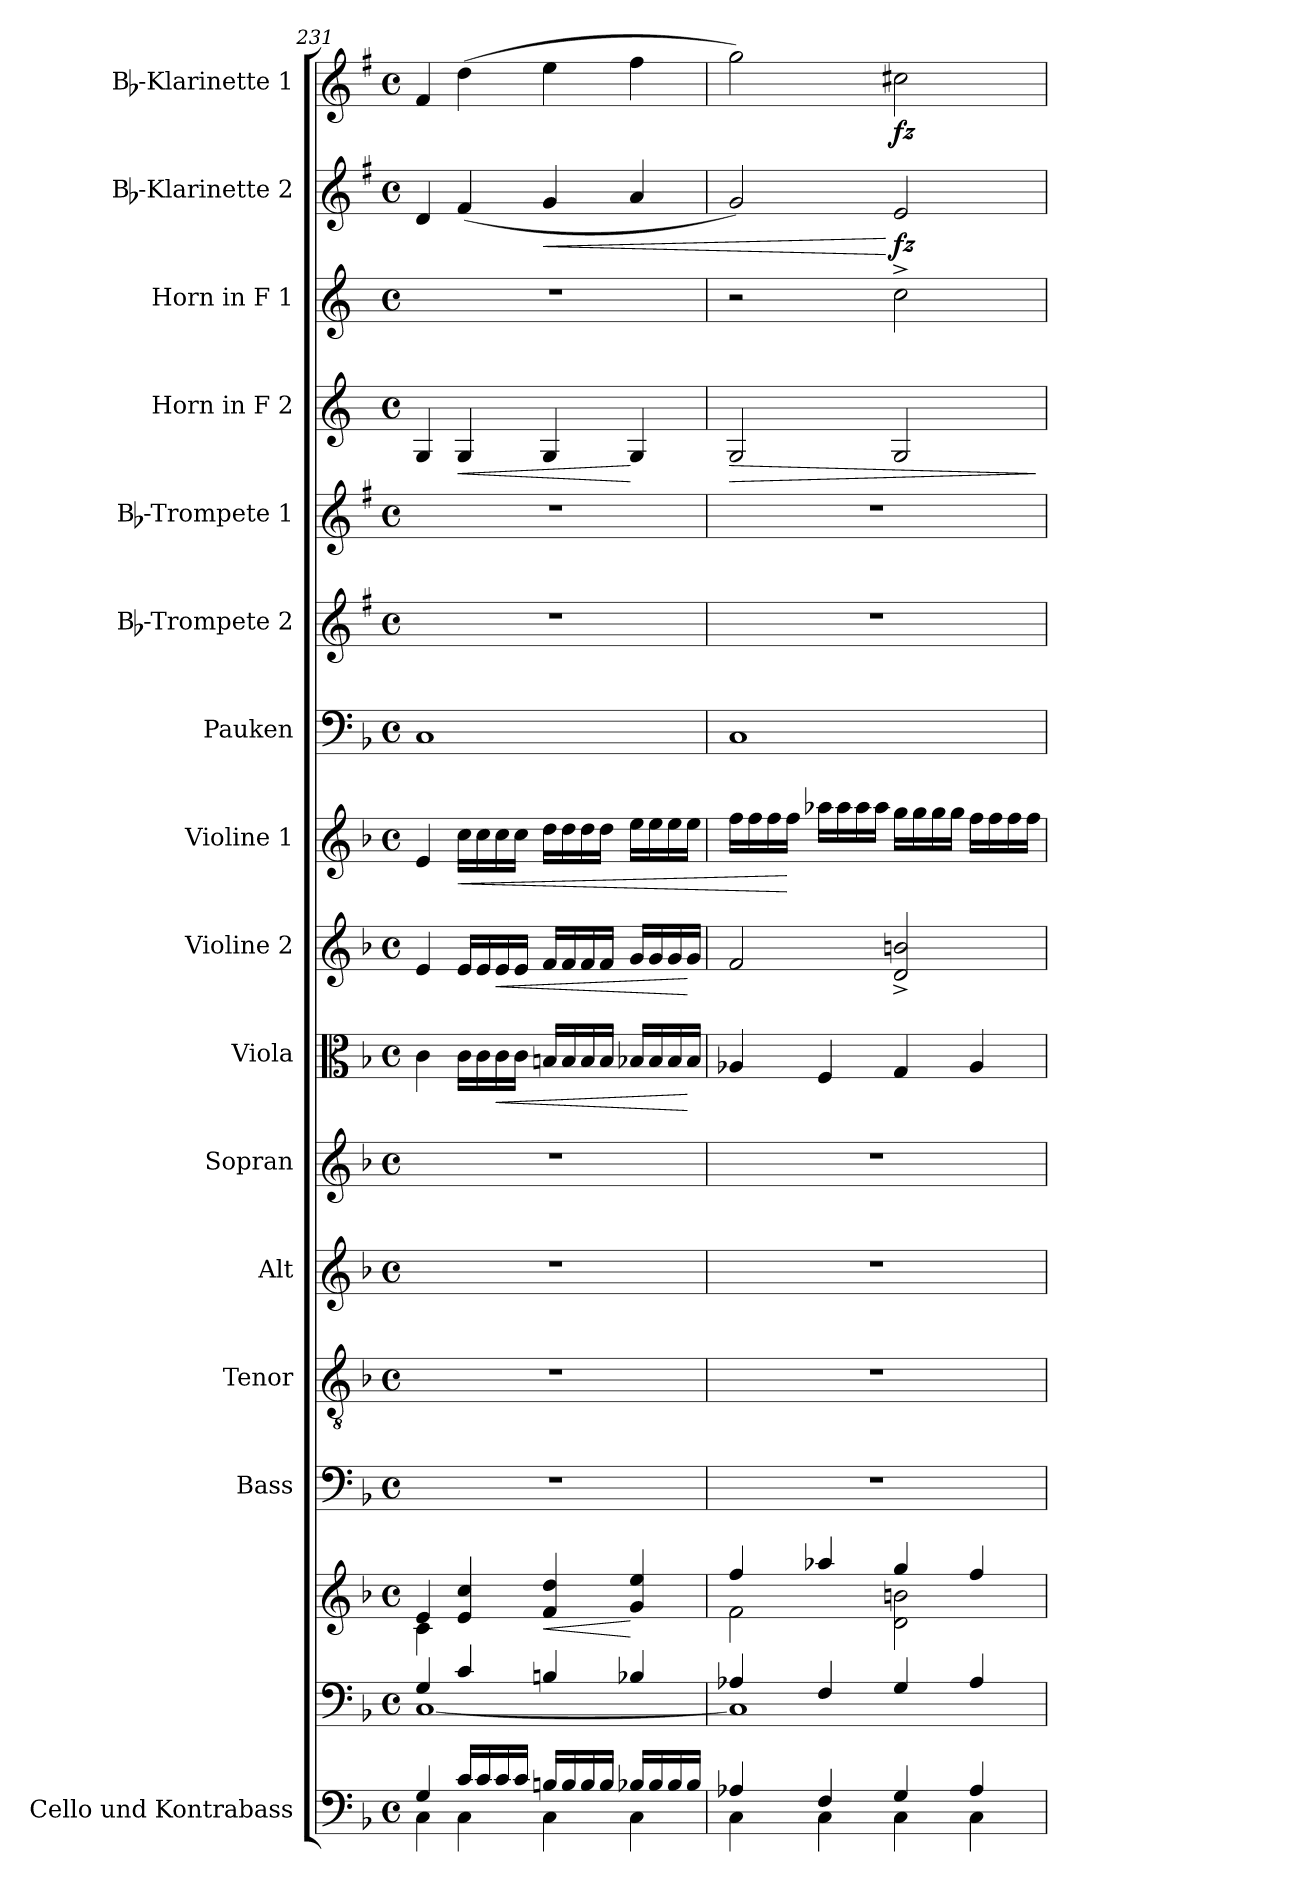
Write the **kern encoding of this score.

**kern	**kern	**kern	**dynam	**kern	**kern	**kern	**kern	**kern	**dynam	**kern	**dynam	**kern	**dynam	**kern	**kern	**kern	**kern	**dynam	**kern	**kern	**dynam	**kern	**dynam
*part16	*part15	*part15	*part15	*part14	*part13	*part12	*part11	*part10	*part10	*part9	*part9	*part8	*part8	*part7	*part6	*part5	*part4	*part4	*part3	*part2	*part2	*part1	*part1
*staff17	*staff16	*staff15	*staff15/16	*staff14	*staff13	*staff12	*staff11	*staff10	*staff10	*staff9	*staff9	*staff8	*staff8	*staff7	*staff6	*staff5	*staff4	*staff4	*staff3	*staff2	*staff2	*staff1	*staff1
*I"Cello und Kontrabass	*	*	*	*I"Bass	*I"Tenor	*I"Alt	*I"Sopran	*I"Viola	*	*I"Violine 2	*	*I"Violine 1	*	*I"Pauken	*I"Bb-Trompete 2	*I"Bb-Trompete 1	*I"Horn in F 2	*	*I"Horn in F 1	*I"Bb-Klarinette 2	*	*I"Bb-Klarinette 1	*
*I'Kb.	*	*	*	*I'B.	*I'T.	*I'A.	*I'S.	*I'Vla.	*	*I'Vl. 2	*	*I'Vl. 1	*	*I'Pk.	*I'Bb Trp. 2	*I'Bb Trp. 1	*	*	*	*I'Bb Kl. 2	*	*I'Bb Kl. 1	*
*clefF4	*clefF4	*clefG2	*	*clefF4	*clefGv2	*clefG2	*clefG2	*clefC3	*	*clefG2	*	*clefG2	*	*clefF4	*clefG2	*clefG2	*clefG2	*	*clefG2	*clefG2	*	*clefG2	*
*ITrd7c12	*	*	*	*	*	*	*	*	*	*	*	*	*	*	*ITrd1c2	*ITrd1c2	*ITrd4c7	*	*ITrd4c7	*ITrd1c2	*	*ITrd1c2	*
*k[b-]	*k[b-]	*k[b-]	*	*k[b-]	*k[b-]	*k[b-]	*k[b-]	*k[b-]	*	*k[b-]	*	*k[b-]	*	*k[b-]	*k[b-]	*k[b-]	*k[b-]	*	*k[b-]	*k[b-]	*	*k[b-]	*
*F:	*F:	*F:	*	*F:	*F:	*F:	*F:	*F:	*	*F:	*	*F:	*	*F:	*F:	*F:	*F:	*	*F:	*F:	*	*F:	*
*M4/4	*M4/4	*M4/4	*	*M4/4	*M4/4	*M4/4	*M4/4	*M4/4	*	*M4/4	*	*M4/4	*	*M4/4	*M4/4	*M4/4	*M4/4	*	*M4/4	*M4/4	*	*M4/4	*
*met(c)	*met(c)	*met(c)	*	*met(c)	*met(c)	*met(c)	*met(c)	*met(c)	*	*met(c)	*	*met(c)	*	*met(c)	*met(c)	*met(c)	*met(c)	*	*met(c)	*met(c)	*	*met(c)	*
=231	=231	=231	=231	=231	=231	=231	=231	=231	=231	=231	=231	=231	=231	=231	=231	=231	=231	=231	=231	=231	=231	=231	=231
*^	*^	*^	*	*	*	*	*	*	*	*	*	*	*	*	*	*	*	*	*	*	*	*	*
4GG/	4CC\	4G/	[<1C	4e/	4c\	.	1r	1r	1r	1r	4c\	.	4e/	.	4e/	.	1C	1r	1r	4C/	.	1r	4c/	.	4e/	.
!	!	!	!	!	!	!	!	!	!	!	!	!	!	!	!	!LO:HP:b	!	!	!	!	!LO:HP:b	!	!	!	!	!
16C/LL	4CC\	4c/	.	4e/ 4cc/	4ryy	.	.	.	.	.	16c\LL	.	16e/LL	.	16cc\LL	<	.	.	.	4C/	<	.	(<4e/	.	(>4cc\	.
16C/	.	.	.	.	.	.	.	.	.	.	16c\	.	16e/	.	16cc\	.	.	.	.	.	.	.	.	.	.	.
!	!	!	!	!	!	!	!	!	!	!	!	!LO:HP:b	!	!LO:HP:b	!	!	!	!	!	!	!	!	!	!	!	!
16C/	.	.	.	.	.	.	.	.	.	.	16c\	<	16e/	<	16cc\	.	.	.	.	.	.	.	.	.	.	.
16C/JJ	.	.	.	.	.	.	.	.	.	.	16c\JJ	.	16e/JJ	.	16cc\JJ	.	.	.	.	.	.	.	.	.	.	.
!	!	!	!	!	!	!LO:HP:b	!	!	!	!	!	!	!	!	!	!	!	!	!	!	!	!	!	!LO:HP:b	!	!
16BBn/LL	4CC\	4Bn/	.	4f/ 4dd/	2ryy	<	.	.	.	.	16Bn/LL	.	16f/LL	.	16dd\LL	.	.	.	.	4C/	.	.	4f/	<	4dd\	.
16BB/	.	.	.	.	.	.	.	.	.	.	16B/	.	16f/	.	16dd\	.	.	.	.	.	.	.	.	.	.	.
16BB/	.	.	.	.	.	.	.	.	.	.	16B/	.	16f/	.	16dd\	.	.	.	.	.	.	.	.	.	.	.
16BB/JJ	.	.	.	.	.	.	.	.	.	.	16B/JJ	.	16f/JJ	.	16dd\JJ	.	.	.	.	.	.	.	.	.	.	.
16BB-X/LL	4CC\	4B-X/	.	4g/ 4ee/	.	[	.	.	.	.	16B-X/LL	.	16g/LL	.	16ee\LL	.	.	.	.	4C/	[	.	4g/	.	4ee\	.
16BB-/	.	.	.	.	.	.	.	.	.	.	16B-/	.	16g/	.	16ee\	.	.	.	.	.	.	.	.	.	.	.
16BB-/	.	.	.	.	.	.	.	.	.	.	16B-/	.	16g/	.	16ee\	.	.	.	.	.	.	.	.	.	.	.
16BB-/JJ	.	.	.	.	.	.	.	.	.	.	16B-/JJ	[	16g/JJ	[	16ee\JJ	.	.	.	.	.	.	.	.	.	.	.
=232	=232	=232	=232	=232	=232	=232	=232	=232	=232	=232	=232	=232	=232	=232	=232	=232	=232	=232	=232	=232	=232	=232	=232	=232	=232	=232
!	!	!	!	!	!	!	!	!	!	!	!	!	!	!	!	!	!	!	!	!	!LO:HP:b	!	!	!	!	!
4AA-X/	4CC\	4A-X/	1C]	4ff/	2f\	.	1r	1r	1r	1r	4A-X/	.	2f/	.	16ff\LL	.	1C	1r	1r	2C/	>	2r	2f/)	.	2ff\)	.
.	.	.	.	.	.	.	.	.	.	.	.	.	.	.	16ff\	.	.	.	.	.	.	.	.	.	.	.
.	.	.	.	.	.	.	.	.	.	.	.	.	.	.	16ff\	.	.	.	.	.	.	.	.	.	.	.
.	.	.	.	.	.	.	.	.	.	.	.	.	.	.	16ff\JJ	[	.	.	.	.	.	.	.	.	.	.
4FF/	4CC\	4F/	.	4aa-X/	.	.	.	.	.	.	4F/	.	.	.	16aa-X\LL	.	.	.	.	.	.	.	.	.	.	.
.	.	.	.	.	.	.	.	.	.	.	.	.	.	.	16aa-\	.	.	.	.	.	.	.	.	.	.	.
.	.	.	.	.	.	.	.	.	.	.	.	.	.	.	16aa-\	.	.	.	.	.	.	.	.	.	.	.
.	.	.	.	.	.	.	.	.	.	.	.	.	.	.	16aa-\JJ	.	.	.	.	.	.	.	.	.	.	.
!	!	!	!	!	!	!	!	!	!	!	!	!	!	!	!	!	!	!	!	!	!	!	!	!LO:DY:n=1:b	!	!LO:DY:b
4GG/	4CC\	4G/	.	4gg/	2d\ 2bn\	.	.	.	.	.	4G/	.	2d/^< 2bn/^<	.	16gg\LL	.	.	.	.	2C/	.	2f^>\	2d/	[ fz	2bn\	fz
.	.	.	.	.	.	.	.	.	.	.	.	.	.	.	16gg\	.	.	.	.	.	.	.	.	.	.	.
.	.	.	.	.	.	.	.	.	.	.	.	.	.	.	16gg\	.	.	.	.	.	.	.	.	.	.	.
.	.	.	.	.	.	.	.	.	.	.	.	.	.	.	16gg\JJ	.	.	.	.	.	.	.	.	.	.	.
4AA-/	4CC\	4A-/	.	4ff/	.	.	.	.	.	.	4A-/	.	.	.	16ff\LL	.	.	.	.	.	.	.	.	.	.	.
.	.	.	.	.	.	.	.	.	.	.	.	.	.	.	16ff\	.	.	.	.	.	.	.	.	.	.	.
.	.	.	.	.	.	.	.	.	.	.	.	.	.	.	16ff\	.	.	.	.	.	.	.	.	.	.	.
.	.	.	.	.	.	.	.	.	.	.	.	.	.	.	16ff\JJ	.	.	.	.	.	.	.	.	.	.	.
*v	*v	*	*	*	*	*	*	*	*	*	*	*	*	*	*	*	*	*	*	*	*	*	*	*	*	*
*	*v	*v	*	*	*	*	*	*	*	*	*	*	*	*	*	*	*	*	*	*	*	*	*	*	*
*	*	*v	*v	*	*	*	*	*	*	*	*	*	*	*	*	*	*	*	*	*	*	*	*	*
.	.	.	.	.	.	.	.	.	.	.	.	.	.	.	.	.	.	]	.	.	.	.	.
=	=	=	=	=	=	=	=	=	=	=	=	=	=	=	=	=	=	=	=	=	=	=	=
*-	*-	*-	*-	*-	*-	*-	*-	*-	*-	*-	*-	*-	*-	*-	*-	*-	*-	*-	*-	*-	*-	*-	*-
